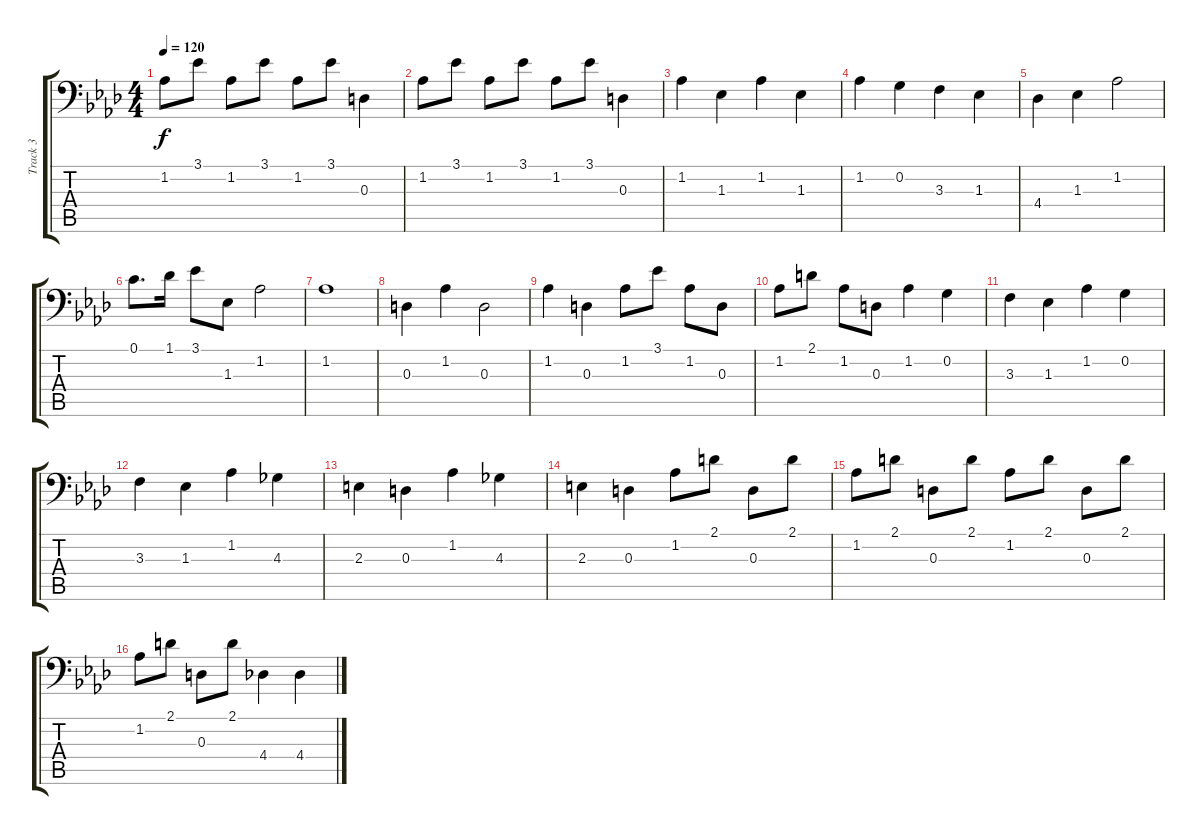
\track ("Track 3" "Track 3") {instrument electricbassfinger}
\staff {score tabs}
\tuning (C3 G2 D2 A1 E1 B0) {hide}
\ts (4 4)
\tempo 120
\clef f4
\ks ab
1.2.8{dy f} 3.1.8 1.2.8 3.1.8 1.2.8 3.1.8 0.3.4 |
1.2.8 3.1.8 1.2.8 3.1.8 1.2.8 3.1.8 0.3.4 |
1.2.4 1.3.4 1.2.4 1.3.4 |
1.2.4 0.2.4 3.3.4 1.3.4 |
4.4.4 1.3.4 1.2.2 |
0.1.8{d} 1.1.16 3.1.8 1.3.8 1.2.2 |
1.2.1 |
0.3.4 1.2.4 0.3.2 |
1.2.4 0.3.4 1.2.8 3.1.8 1.2.8 0.3.8 |
1.2.8 2.1.8 1.2.8 0.3.8 1.2.4 0.2.4 |
3.3.4 1.3.4 1.2.4 0.2.4 |
3.3.4 1.3.4 1.2.4 4.3.4 |
2.3.4 0.3.4 1.2.4 4.3.4 |
2.3.4 0.3.4 1.2.8 2.1.8 0.3.8 2.1.8 |
1.2.8 2.1.8 0.3.8 2.1.8 1.2.8 2.1.8 0.3.8 2.1.8 |
1.2.8 2.1.8 0.3.8 2.1.8 4.4.4 4.4.4
